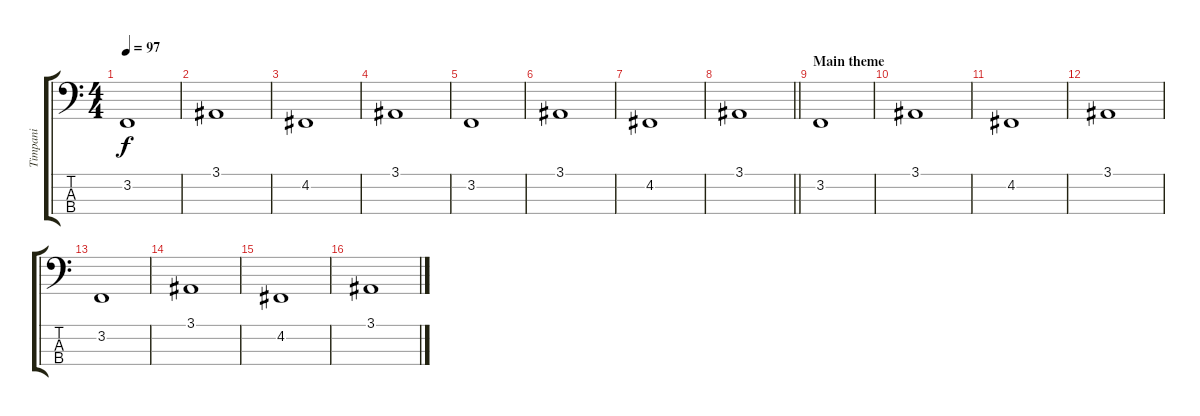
\track ("Timpani" "Timpani") {instrument timpani}
\staff {score tabs}
\tuning (G2 D2 A1 E1) {hide}
\ts (4 4)
\tempo 97
\clef f4
\ks c
3.2.1{dy f} |
3.1.1 |
4.2.1 |
3.1.1 |
3.2.1 |
3.1.1 |
4.2.1 |
\barLineRight lightlight
3.1.1 |
\section ("" "Main theme")
3.2.1 |
3.1.1 |
4.2.1 |
3.1.1 |
3.2.1 |
3.1.1 |
4.2.1 |
3.1.1
